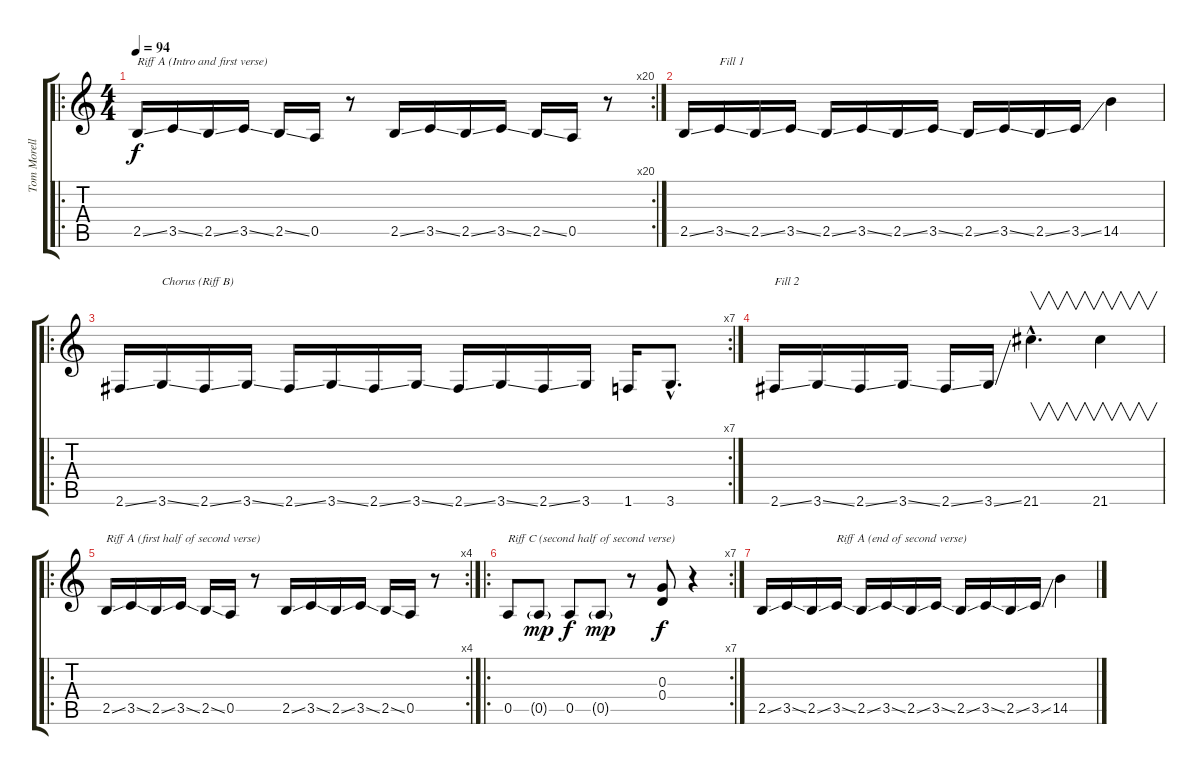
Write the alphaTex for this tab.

\track ("Tom Morello" "Tom Morell") {instrument distortionguitar}
\staff {score tabs}
\tuning (E4 B3 G3 D3 A2 E2) {hide}
\ro
\rc 20
\ts (4 4)
\tempo 94
\clef g2
\ks c
2.5{ss}.16{txt "Riff A (Intro and first verse)" dy f instrument distortionguitar} 3.5{ss}.16 2.5{ss}.16 3.5{ss}.16 2.5{ss}.16 0.5.16 r.8 2.5{ss}.16 3.5{ss}.16 2.5{ss}.16 3.5{ss}.16 2.5{ss}.16 0.5.16 r.8 |
2.5{ss}.16 3.5{ss}.16{txt "Fill 1"} 2.5{ss}.16 3.5{ss}.16 2.5{ss}.16 3.5{ss}.16 2.5{ss}.16 3.5{ss}.16 2.5{ss}.16 3.5{ss}.16 2.5{ss}.16 3.5{ss}.16 14.5.4 |
\ro
\rc 7
2.6{ss}.16 3.6{ss}.16{txt "Chorus (Riff B)"} 2.6{ss}.16 3.6{ss}.16 2.6{ss}.16 3.6{ss}.16 2.6{ss}.16 3.6{ss}.16 2.6{ss}.16 3.6{ss}.16 2.6{ss}.16 3.6.16 1.6.16 3.6{hac}.8{d} |
2.6{ss}.16{txt "Fill 2"} 3.6{ss}.16 2.6{ss}.16 3.6{ss}.16 2.6{ss}.16 3.6{ss}.16 21.6{hac}.4{v d} 21.6.4{v} |
\ro
\rc 4
2.5{ss}.16{txt "Riff A (first half of second verse)"} 3.5{ss}.16 2.5{ss}.16 3.5{ss}.16 2.5{ss}.16 0.5.16 r.8 2.5{ss}.16 3.5{ss}.16 2.5{ss}.16 3.5{ss}.16 2.5{ss}.16 0.5.16 r.8 |
\ro
\rc 7
0.5.8{txt "Riff C (second half of second verse)"} 0.5{g}.8{dy mp} 0.5.8{dy f} 0.5{g}.8{dy mp} r.8 (0.3 0.4).8{dy f} r.4 |
2.5{ss}.16 3.5{ss}.16 2.5{ss}.16 3.5{ss}.16{txt "Riff A (end of second verse)"} 2.5{ss}.16 3.5{ss}.16 2.5{ss}.16 3.5{ss}.16 2.5{ss}.16 3.5{ss}.16 2.5{ss}.16 3.5{ss}.16 14.5.4
